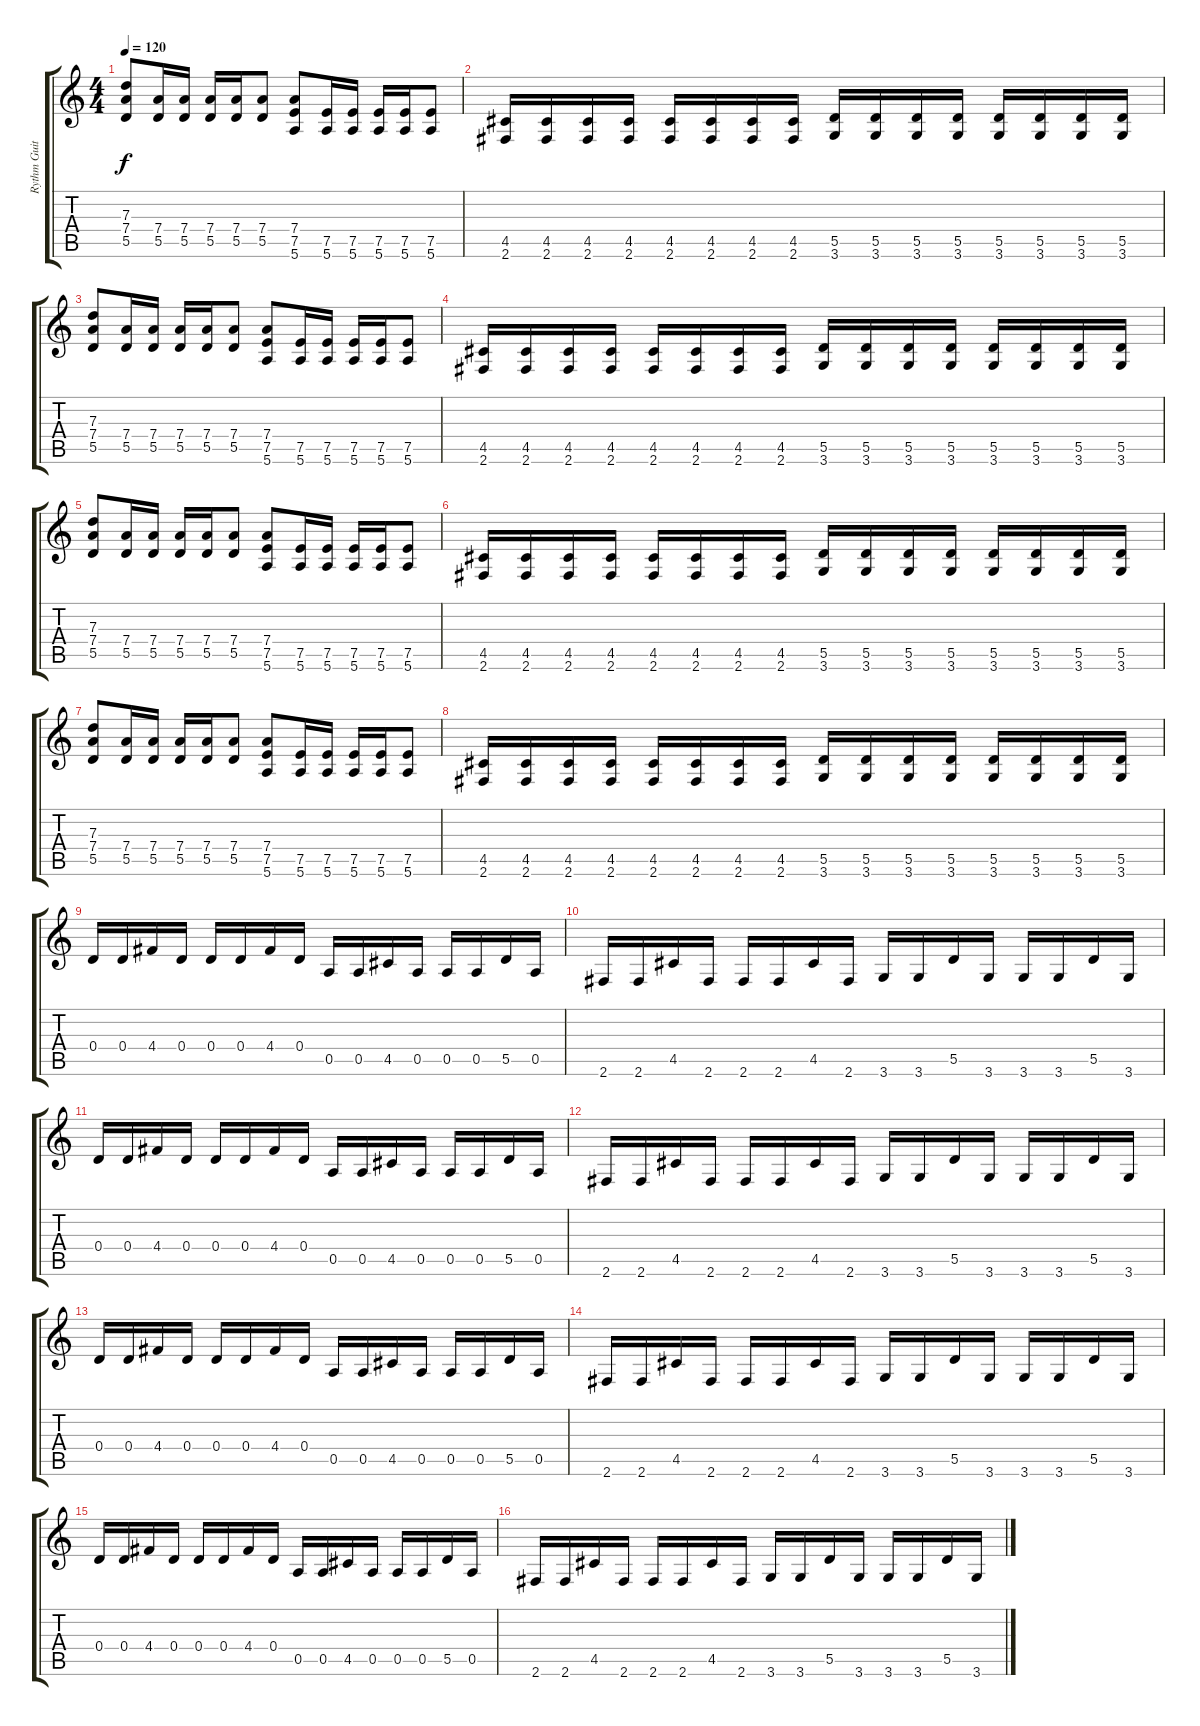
\track ("Rythm Guitar Distortion" "Rythm Guit") {instrument overdrivenguitar}
\staff {score tabs}
\tuning (E4 B3 G3 D3 A2 E2) {hide}
\ts (4 4)
\tempo 120
\clef g2
\ks c
(7.3 7.4 5.5).8{dy f} (7.4 5.5).16 (7.4 5.5).16 (7.4 5.5).16 (7.4 5.5).16 (7.4 5.5).8 (7.4 7.5 5.6).8 (7.5 5.6).16 (7.5 5.6).16 (7.5 5.6).16 (7.5 5.6).16 (7.5 5.6).8 |
(4.5 2.6).16 (4.5 2.6).16 (4.5 2.6).16 (4.5 2.6).16 (4.5 2.6).16 (4.5 2.6).16 (4.5 2.6).16 (4.5 2.6).16 (5.5 3.6).16 (5.5 3.6).16 (5.5 3.6).16 (5.5 3.6).16 (5.5 3.6).16 (5.5 3.6).16 (5.5 3.6).16 (5.5 3.6).16 |
(7.3 7.4 5.5).8 (7.4 5.5).16 (7.4 5.5).16 (7.4 5.5).16 (7.4 5.5).16 (7.4 5.5).8 (7.4 7.5 5.6).8 (7.5 5.6).16 (7.5 5.6).16 (7.5 5.6).16 (7.5 5.6).16 (7.5 5.6).8 |
(4.5 2.6).16 (4.5 2.6).16 (4.5 2.6).16 (4.5 2.6).16 (4.5 2.6).16 (4.5 2.6).16 (4.5 2.6).16 (4.5 2.6).16 (5.5 3.6).16 (5.5 3.6).16 (5.5 3.6).16 (5.5 3.6).16 (5.5 3.6).16 (5.5 3.6).16 (5.5 3.6).16 (5.5 3.6).16 |
(7.3 7.4 5.5).8 (7.4 5.5).16 (7.4 5.5).16 (7.4 5.5).16 (7.4 5.5).16 (7.4 5.5).8 (7.4 7.5 5.6).8 (7.5 5.6).16 (7.5 5.6).16 (7.5 5.6).16 (7.5 5.6).16 (7.5 5.6).8 |
(4.5 2.6).16 (4.5 2.6).16 (4.5 2.6).16 (4.5 2.6).16 (4.5 2.6).16 (4.5 2.6).16 (4.5 2.6).16 (4.5 2.6).16 (5.5 3.6).16 (5.5 3.6).16 (5.5 3.6).16 (5.5 3.6).16 (5.5 3.6).16 (5.5 3.6).16 (5.5 3.6).16 (5.5 3.6).16 |
(7.3 7.4 5.5).8 (7.4 5.5).16 (7.4 5.5).16 (7.4 5.5).16 (7.4 5.5).16 (7.4 5.5).8 (7.4 7.5 5.6).8 (7.5 5.6).16 (7.5 5.6).16 (7.5 5.6).16 (7.5 5.6).16 (7.5 5.6).8 |
(4.5 2.6).16 (4.5 2.6).16 (4.5 2.6).16 (4.5 2.6).16 (4.5 2.6).16 (4.5 2.6).16 (4.5 2.6).16 (4.5 2.6).16 (5.5 3.6).16 (5.5 3.6).16 (5.5 3.6).16 (5.5 3.6).16 (5.5 3.6).16 (5.5 3.6).16 (5.5 3.6).16 (5.5 3.6).16 |
0.4.16 0.4.16 4.4.16 0.4.16 0.4.16 0.4.16 4.4.16 0.4.16 0.5.16 0.5.16 4.5.16 0.5.16 0.5.16 0.5.16 5.5.16 0.5.16 |
2.6.16 2.6.16 4.5.16 2.6.16 2.6.16 2.6.16 4.5.16 2.6.16 3.6.16 3.6.16 5.5.16 3.6.16 3.6.16 3.6.16 5.5.16 3.6.16 |
0.4.16 0.4.16 4.4.16 0.4.16 0.4.16 0.4.16 4.4.16 0.4.16 0.5.16 0.5.16 4.5.16 0.5.16 0.5.16 0.5.16 5.5.16 0.5.16 |
2.6.16 2.6.16 4.5.16 2.6.16 2.6.16 2.6.16 4.5.16 2.6.16 3.6.16 3.6.16 5.5.16 3.6.16 3.6.16 3.6.16 5.5.16 3.6.16 |
0.4.16 0.4.16 4.4.16 0.4.16 0.4.16 0.4.16 4.4.16 0.4.16 0.5.16 0.5.16 4.5.16 0.5.16 0.5.16 0.5.16 5.5.16 0.5.16 |
2.6.16 2.6.16 4.5.16 2.6.16 2.6.16 2.6.16 4.5.16 2.6.16 3.6.16 3.6.16 5.5.16 3.6.16 3.6.16 3.6.16 5.5.16 3.6.16 |
0.4.16 0.4.16 4.4.16 0.4.16 0.4.16 0.4.16 4.4.16 0.4.16 0.5.16 0.5.16 4.5.16 0.5.16 0.5.16 0.5.16 5.5.16 0.5.16 |
2.6.16 2.6.16 4.5.16 2.6.16 2.6.16 2.6.16 4.5.16 2.6.16 3.6.16 3.6.16 5.5.16 3.6.16 3.6.16 3.6.16 5.5.16 3.6.16
